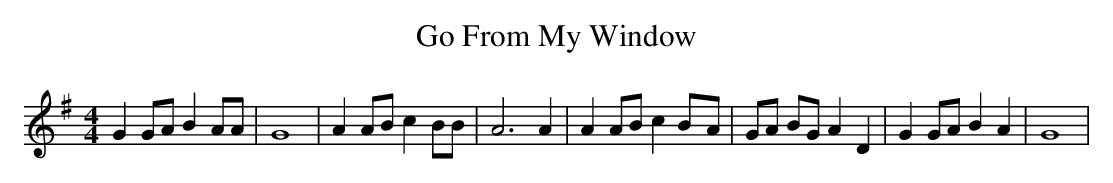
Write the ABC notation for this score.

X:1
T:Go From My Window
M:4/4
L:1/8
K:G
 G2 GA B2 AA| G8| A2 AB c2 BB| A6 A2| A2 AB c2B-A| GA BG A2 D2| G2 GA B2 A2|\
 G8|
